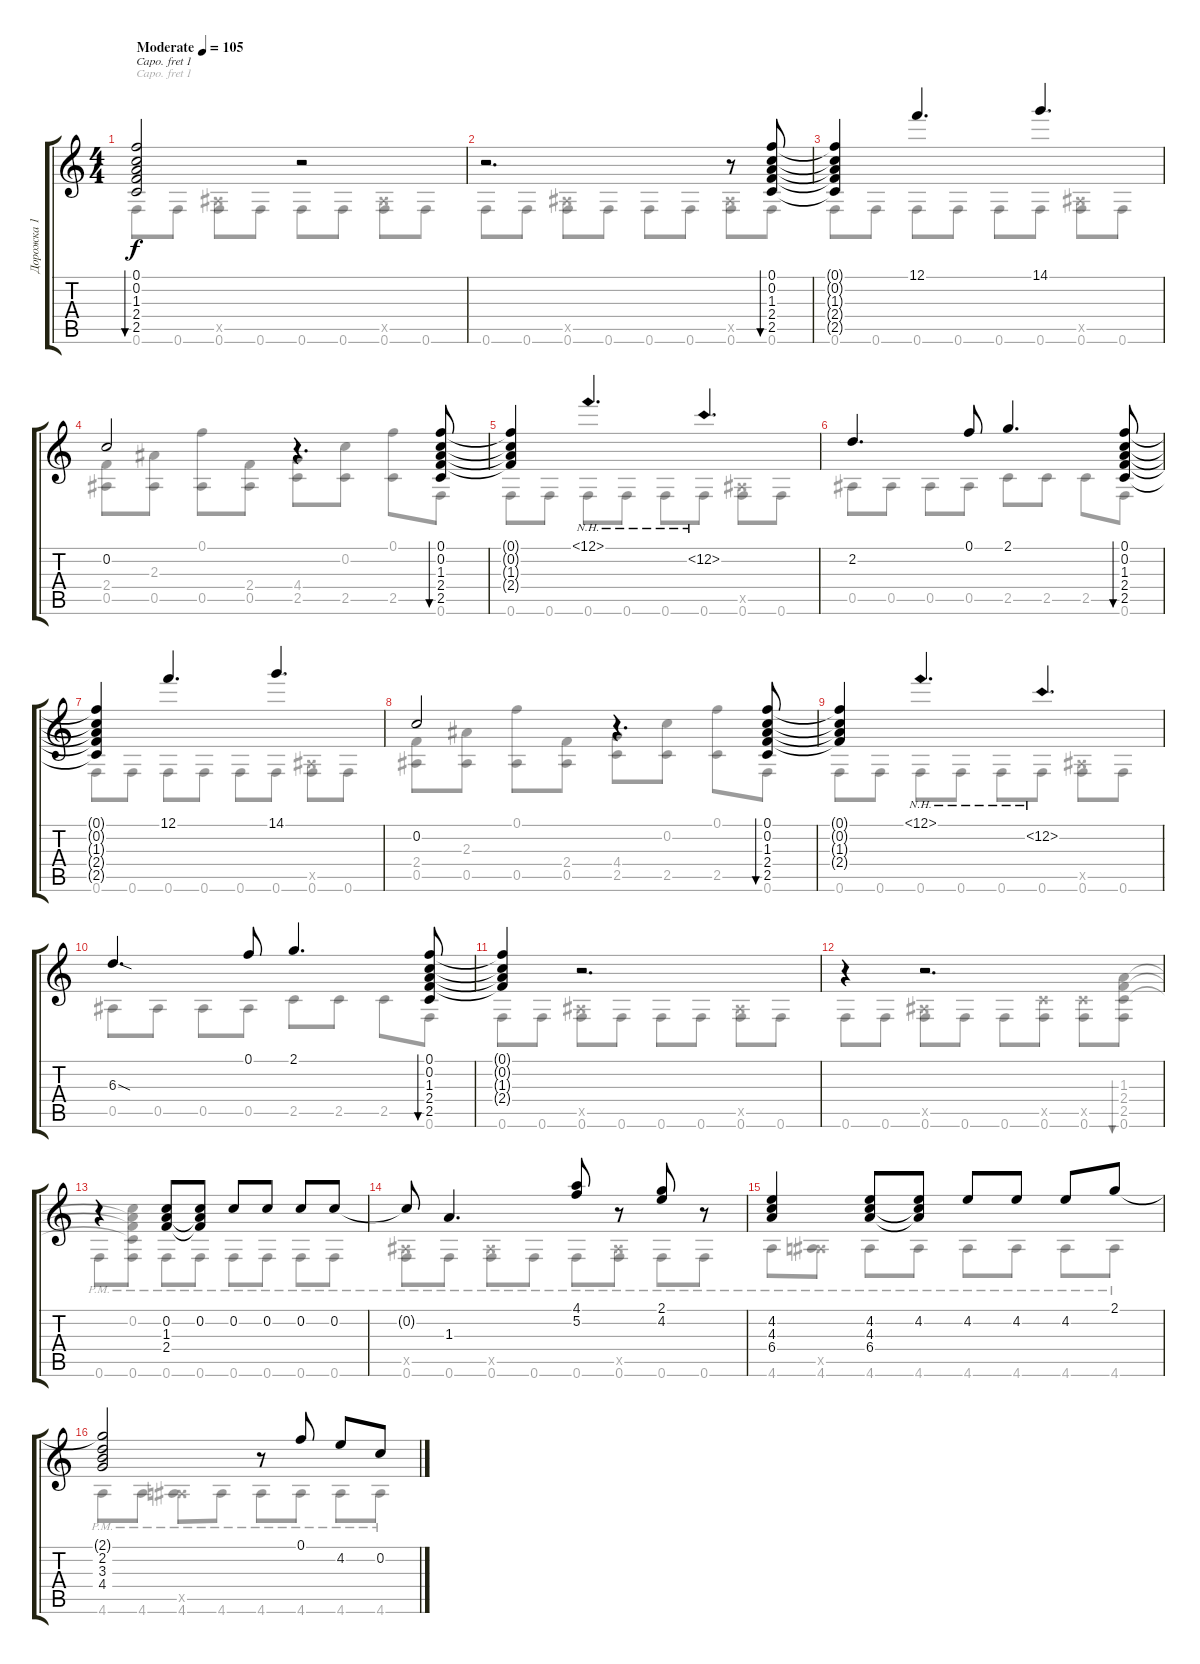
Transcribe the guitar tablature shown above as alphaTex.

\track ("Дорожка 1" "Дорожка 1") {instrument acousticguitarsteel}
\staff {score tabs}
\capo 1
\tuning (E4 B3 G3 D3 A2 E2) {hide}
\voice
\ts (4 4)
\tempo (105 "Moderate")
\clef g2
\ks c
(0.1 0.2 1.3 2.4 2.5).2{bu 240 dy f instrument acousticguitarsteel} r.2 |
r.2{d} r.8 (0.1 0.2 1.3 2.4 2.5).8{bu 240} |
(0.1{t} 0.2{t} 1.3{t} 2.4{t} 2.5{t}).4 12.1.4{d} 14.1.4{d} |
0.2.2 r.4{d} (0.1 0.2 1.3 2.4 2.5).8{bu 240} |
(0.1{t} 0.2{t} 1.3{t} 2.4{t}).4 12.1{nh}.4{d} 12.2{nh}.4{d} |
2.2.4{d} 0.1.8 2.1.4{d} (0.1 0.2 1.3 2.4 2.5).8{bu 240} |
(0.1{t} 0.2{t} 1.3{t} 2.4{t} 2.5{t}).4 12.1.4{d} 14.1.4{d} |
0.2.2 r.4{d} (0.1 0.2 1.3 2.4 2.5).8{bu 240} |
(0.1{t} 0.2{t} 1.3{t} 2.4{t}).4 12.1{nh}.4{d} 12.2{nh}.4{d} |
6.3{sod}.4{d} 0.1.8 2.1.4{d} (0.1 0.2 1.3 2.4 2.5).8{bu 240} |
(0.1{t} 0.2{t} 1.3{t} 2.4{t}).4 r.2{d} |
r.4 r.2{d} |
r.4 (0.2 1.3 2.4).8 (0.2 1.3{t} 2.4{t}).8 0.2.8 0.2.8 0.2.8 0.2.8 |
0.2{t}.8 1.3.4{d} (4.1 5.2).8 r.8 (2.1 4.2).8 r.8 |
(4.2 4.3 6.4).4 (4.2 4.3 6.4).8 (4.2 4.3{t} 6.4{t}).8 4.2.8 4.2.8 4.2.8 2.1.8 |
(2.1{t} 2.2 3.3 4.4).2 r.8 0.1.8 4.2.8 0.2.8
\voice
\clef g2
\ottava regular
\simile none
\ks c
0.6.8{dy f} 0.6.8 (0.5{x} 0.6).8 0.6.8 0.6.8 0.6.8 (0.5{x} 0.6).8 0.6.8 |
0.6.8 0.6.8 (0.5{x} 0.6).8 0.6.8 0.6.8 0.6.8 (0.5{x} 0.6).8 0.6.8 |
0.6.8 0.6.8 0.6.8 0.6.8 0.6.8 0.6.8 (0.5{x} 0.6).8 0.6.8 |
(2.4 0.5).8 (2.3 0.5).8 (0.1 0.5).8 (2.4 0.5).8 (4.4 2.5).8 (0.2 2.5).8 (0.1 2.5).8 0.6.8 |
0.6.8 0.6.8 0.6.8 0.6.8 0.6.8 0.6.8 (0.5{x} 0.6).8 0.6.8 |
0.5.8 0.5.8 0.5.8 0.5.8 2.5.8 2.5.8 2.5.8 0.6.8 |
0.6.8 0.6.8 0.6.8 0.6.8 0.6.8 0.6.8 (0.5{x} 0.6).8 0.6.8 |
(2.4 0.5).8 (2.3 0.5).8 (0.1 0.5).8 (2.4 0.5).8 (4.4 2.5).8 (0.2 2.5).8 (0.1 2.5).8 0.6.8 |
0.6.8 0.6.8 0.6.8 0.6.8 0.6.8 0.6.8 (0.5{x} 0.6).8 0.6.8 |
0.5.8 0.5.8 0.5.8 0.5.8 2.5.8 2.5.8 2.5.8 0.6.8 |
0.6.8 0.6.8 (0.5{x} 0.6).8 0.6.8 0.6.8 0.6.8 (0.5{x} 0.6).8 0.6.8 |
0.6.8 0.6.8 (0.5{x} 0.6).8 0.6.8 0.6.8 (2.5{x} 0.6).8 (2.5{x} 0.6).8 (1.3 2.4 2.5 0.6).8{bu 240} |
0.6{pm}.8 (0.2 1.3{t} 2.4{t} 2.5{t} 0.6{pm}).8 0.6{pm}.8 0.6{pm}.8 0.6{pm}.8 0.6{pm}.8 0.6{pm}.8 0.6{pm}.8 |
(0.5{x} 0.6{pm}).8 0.6{pm}.8 (0.5{x} 0.6{pm}).8 0.6{pm}.8 0.6{pm}.8 (0.5{x} 0.6{pm}).8 0.6{pm}.8 0.6{pm}.8 |
4.6{pm}.8 (0.5{x} 4.6{pm}).8 4.6{pm}.8 4.6{pm}.8 4.6{pm}.8 4.6{pm}.8 4.6{pm}.8 4.6{pm}.8 |
4.6{pm}.8 4.6{pm}.8 (0.5{x} 4.6{pm}).8 4.6{pm}.8 4.6{pm}.8 4.6{pm}.8 4.6{pm}.8 4.6{pm}.8
